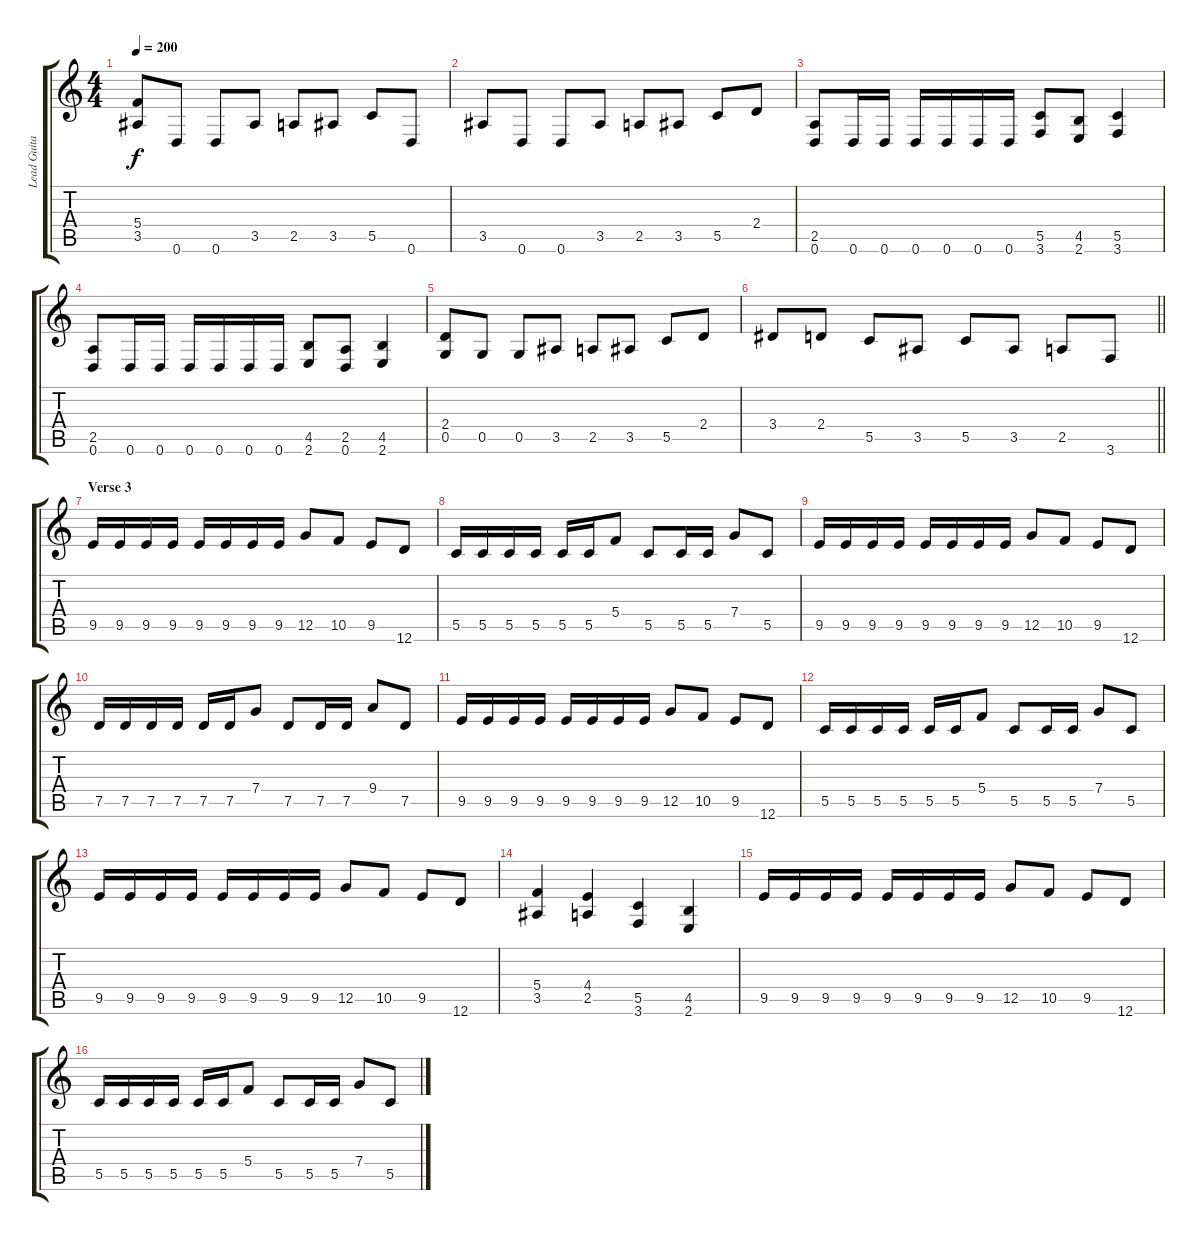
\track ("Lead Guitar (Sami)" "Lead Guita") {instrument distortionguitar}
\staff {score tabs}
\tuning (D4 A3 F3 C3 G2 D2) {hide}
\ts (4 4)
\tempo 200
\clef g2
\ks c
(5.4 3.5).8{dy f} 0.6.8 0.6.8 3.5.8 2.5.8 3.5.8 5.5.8 0.6.8 |
3.5.8 0.6.8 0.6.8 3.5.8 2.5.8 3.5.8 5.5.8 2.4.8 |
(2.5 0.6).8 0.6.16 0.6.16 0.6.16 0.6.16 0.6.16 0.6.16 (5.5 3.6).8 (4.5 2.6).8 (5.5 3.6).4 |
(2.5 0.6).8 0.6.16 0.6.16 0.6.16 0.6.16 0.6.16 0.6.16 (4.5 2.6).8 (2.5 0.6).8 (4.5 2.6).4 |
(2.4 0.5).8 0.5.8 0.5.8 3.5.8 2.5.8 3.5.8 5.5.8 2.4.8 |
\barLineRight lightlight
3.4.8 2.4.8 5.5.8 3.5.8 5.5.8 3.5.8 2.5.8 3.6.8 |
\section ("" "Verse 3")
9.5.16 9.5.16 9.5.16 9.5.16 9.5.16 9.5.16 9.5.16 9.5.16 12.5.8 10.5.8 9.5.8 12.6.8 |
5.5.16 5.5.16 5.5.16 5.5.16 5.5.16 5.5.16 5.4.8 5.5.8 5.5.16 5.5.16 7.4.8 5.5.8 |
9.5.16 9.5.16 9.5.16 9.5.16 9.5.16 9.5.16 9.5.16 9.5.16 12.5.8 10.5.8 9.5.8 12.6.8 |
7.5.16 7.5.16 7.5.16 7.5.16 7.5.16 7.5.16 7.4.8 7.5.8 7.5.16 7.5.16 9.4.8 7.5.8 |
9.5.16 9.5.16 9.5.16 9.5.16 9.5.16 9.5.16 9.5.16 9.5.16 12.5.8 10.5.8 9.5.8 12.6.8 |
5.5.16 5.5.16 5.5.16 5.5.16 5.5.16 5.5.16 5.4.8 5.5.8 5.5.16 5.5.16 7.4.8 5.5.8 |
9.5.16 9.5.16 9.5.16 9.5.16 9.5.16 9.5.16 9.5.16 9.5.16 12.5.8 10.5.8 9.5.8 12.6.8 |
(5.4 3.5).4 (4.4 2.5).4 (5.5 3.6).4 (4.5 2.6).4 |
9.5.16 9.5.16 9.5.16 9.5.16 9.5.16 9.5.16 9.5.16 9.5.16 12.5.8 10.5.8 9.5.8 12.6.8 |
5.5.16 5.5.16 5.5.16 5.5.16 5.5.16 5.5.16 5.4.8 5.5.8 5.5.16 5.5.16 7.4.8 5.5.8
